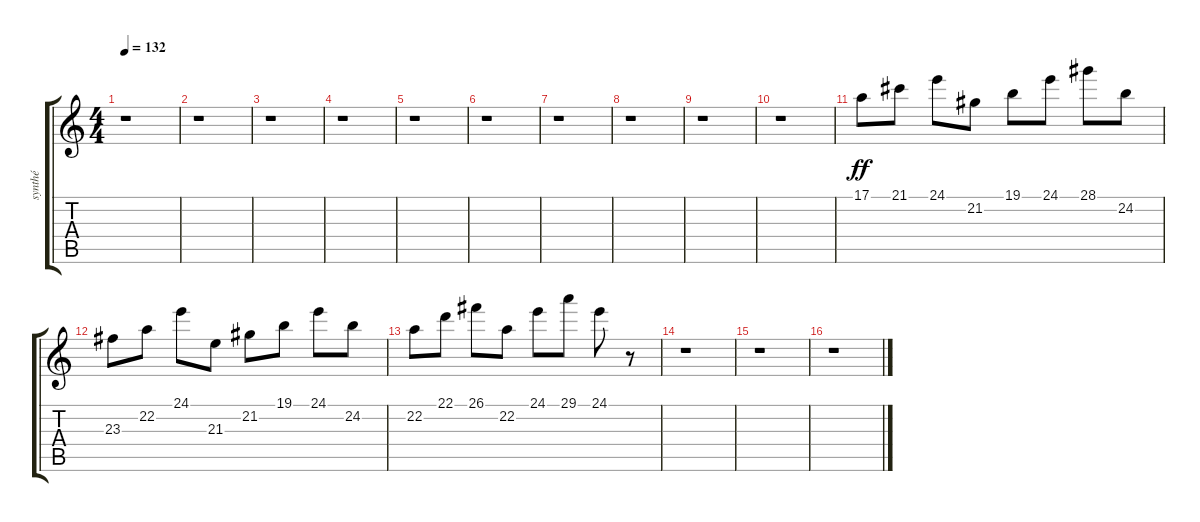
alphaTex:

\track ("synthé" "synthé") {instrument pad1newage}
\staff {score tabs}
\tuning (E4 B3 G3 D3 A2 E2) {hide}
\ts (4 4)
\tempo 132
\clef g2
\ks c
r.1{dy ff} |
r.1 |
r.1 |
r.1 |
r.1 |
r.1 |
r.1 |
r.1 |
r.1 |
r.1 |
17.1.8 21.1.8 24.1.8 21.2.8 19.1.8 24.1.8 28.1.8 24.2.8 |
23.3.8 22.2.8 24.1.8 21.3.8 21.2.8 19.1.8 24.1.8 24.2.8 |
22.2.8 22.1.8 26.1.8 22.2.8 24.1.8 29.1.8 24.1.8 r.8 |
r.1 |
r.1 |
r.1
